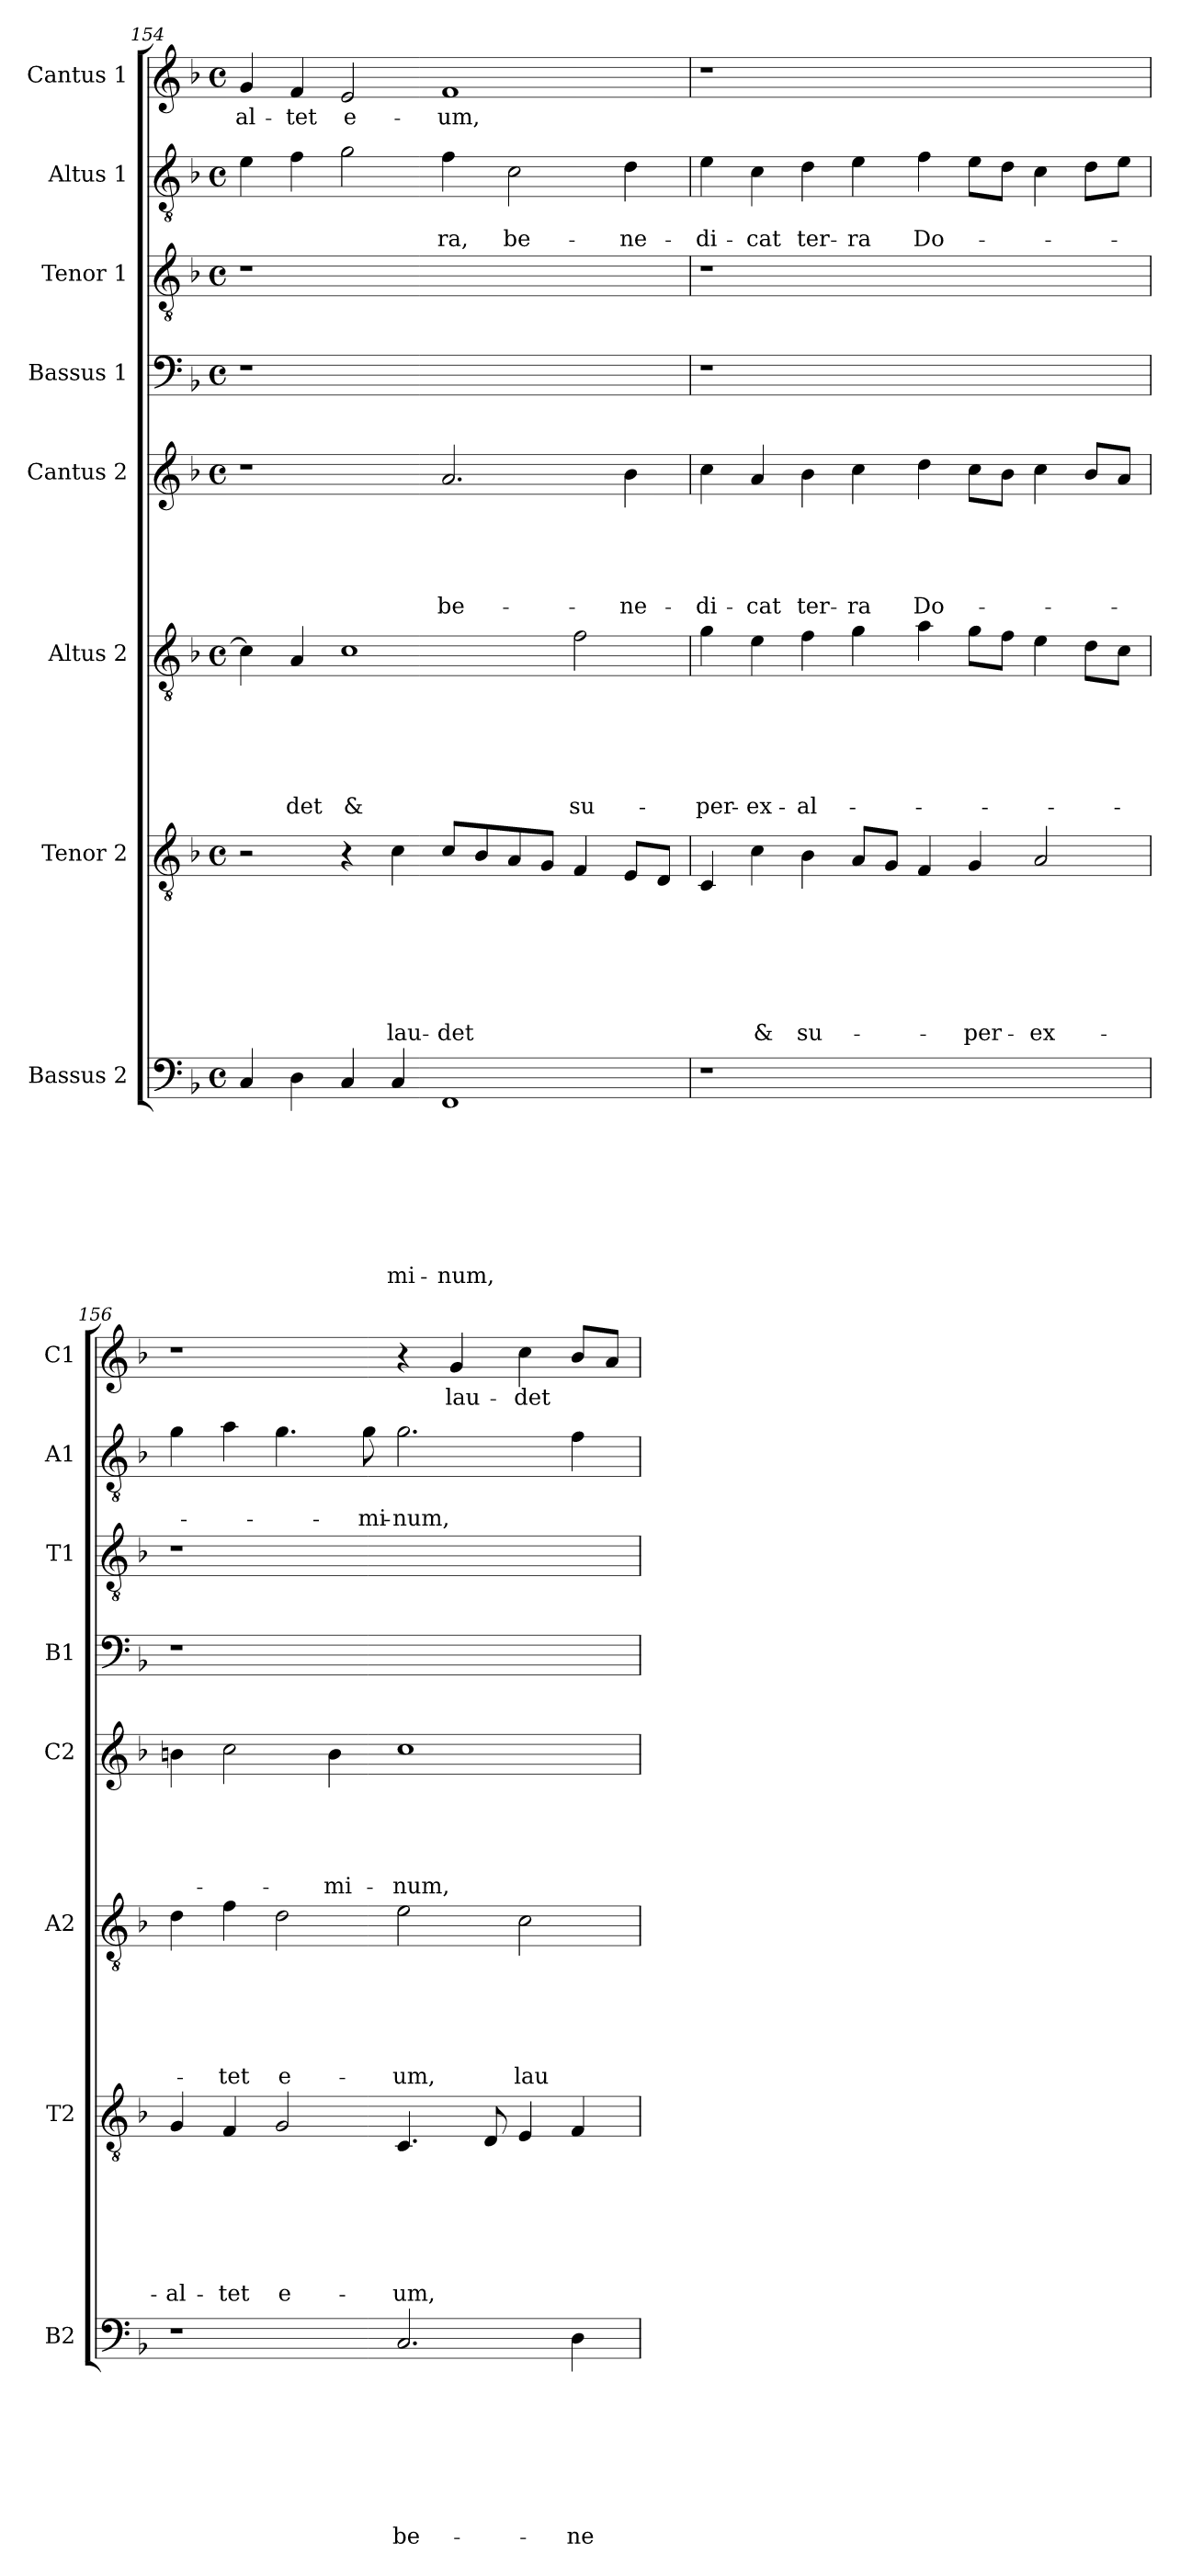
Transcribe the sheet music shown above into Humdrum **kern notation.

**kern	**text	**text	**text	**text	**text	**text	**text	**text	**kern	**text	**text	**text	**text	**text	**text	**text	**kern	**text	**text	**text	**text	**text	**text	**kern	**text	**text	**text	**text	**text	**kern	**kern	**kern	**text	**text	**kern	**text
*part8	*part8	*part8	*part8	*part8	*part8	*part8	*part8	*part8	*part7	*part7	*part7	*part7	*part7	*part7	*part7	*part7	*part6	*part6	*part6	*part6	*part6	*part6	*part6	*part5	*part5	*part5	*part5	*part5	*part5	*part4	*part3	*part2	*part2	*part2	*part1	*part1
*staff8	*staff8	*staff8	*staff8	*staff8	*staff8	*staff8	*staff8	*staff8	*staff7	*staff7	*staff7	*staff7	*staff7	*staff7	*staff7	*staff7	*staff6	*staff6	*staff6	*staff6	*staff6	*staff6	*staff6	*staff5	*staff5	*staff5	*staff5	*staff5	*staff5	*staff4	*staff3	*staff2	*staff2	*staff2	*staff1	*staff1
*I"Bassus 2	*	*	*	*	*	*	*	*	*I"Tenor 2	*	*	*	*	*	*	*	*I"Altus 2	*	*	*	*	*	*	*I"Cantus 2	*	*	*	*	*	*I"Bassus 1	*I"Tenor 1	*I"Altus 1	*	*	*I"Cantus 1	*
*I'B2	*	*	*	*	*	*	*	*	*I'T2	*	*	*	*	*	*	*	*I'A2	*	*	*	*	*	*	*I'C2	*	*	*	*	*	*I'B1	*I'T1	*I'A1	*	*	*I'C1	*
*clefF4	*	*	*	*	*	*	*	*	*clefGv2	*	*	*	*	*	*	*	*clefGv2	*	*	*	*	*	*	*clefG2	*	*	*	*	*	*clefF4	*clefGv2	*clefGv2	*	*	*clefG2	*
*k[b-]	*	*	*	*	*	*	*	*	*k[b-]	*	*	*	*	*	*	*	*k[b-]	*	*	*	*	*	*	*k[b-]	*	*	*	*	*	*k[b-]	*k[b-]	*k[b-]	*	*	*k[b-]	*
*d:	*	*	*	*	*	*	*	*	*d:	*	*	*	*	*	*	*	*d:	*	*	*	*	*	*	*d:	*	*	*	*	*	*d:	*d:	*d:	*	*	*d:	*
*M4/4	*	*	*	*	*	*	*	*	*M4/4	*	*	*	*	*	*	*	*M4/4	*	*	*	*	*	*	*M4/4	*	*	*	*	*	*M4/4	*M4/4	*M4/4	*	*	*M4/4	*
*met(c)	*	*	*	*	*	*	*	*	*met(c)	*	*	*	*	*	*	*	*met(c)	*	*	*	*	*	*	*met(c)	*	*	*	*	*	*met(c)	*met(c)	*met(c)	*	*	*met(c)	*
=154	=154	=154	=154	=154	=154	=154	=154	=154	=154	=154	=154	=154	=154	=154	=154	=154	=154	=154	=154	=154	=154	=154	=154	=154	=154	=154	=154	=154	=154	=154	=154	=154	=154	=154	=154	=154
4C/	.	.	.	.	.	.	.	.	2r	.	.	.	.	.	.	.	4c\]	.	.	.	.	.	.	1r	.	.	.	.	.	1r	1r	4e\	.	.	4g/	-al-
4D\	.	.	.	.	.	.	.	.	.	.	.	.	.	.	.	.	4A/	.	.	.	.	.	-det	.	.	.	.	.	.	.	.	4f\	.	.	4f/	-tet
4C/	.	.	.	.	.	.	.	.	4r	.	.	.	.	.	.	.	1c	.	.	.	.	.	&	.	.	.	.	.	.	.	.	2g\	.	.	2e/	e-
4C/	.	.	.	.	.	.	.	-mi-	4c\	.	.	.	.	.	.	lau-	.	.	.	.	.	.	.	.	.	.	.	.	.	.	.	.	.	.	.	.
1FF	.	.	.	.	.	.	.	-num,	8c/L	.	.	.	.	.	.	-det	.	.	.	.	.	.	.	2.a/	.	.	.	.	be-	1ryy	1ryy	4f\	.	-ra,	1f	-um,
.	.	.	.	.	.	.	.	.	8B-/	.	.	.	.	.	.	.	.	.	.	.	.	.	.	.	.	.	.	.	.	.	.	.	.	.	.	.
.	.	.	.	.	.	.	.	.	8A/	.	.	.	.	.	.	.	.	.	.	.	.	.	.	.	.	.	.	.	.	.	.	2c\	.	be-	.	.
.	.	.	.	.	.	.	.	.	8G/J	.	.	.	.	.	.	.	.	.	.	.	.	.	.	.	.	.	.	.	.	.	.	.	.	.	.	.
.	.	.	.	.	.	.	.	.	4F/	.	.	.	.	.	.	.	2f\	.	.	.	.	.	su-	.	.	.	.	.	.	.	.	.	.	.	.	.
.	.	.	.	.	.	.	.	.	8E/L	.	.	.	.	.	.	.	.	.	.	.	.	.	.	4b-\	.	.	.	.	-ne-	.	.	4d\	.	-ne-	.	.
.	.	.	.	.	.	.	.	.	8D/J	.	.	.	.	.	.	.	.	.	.	.	.	.	.	.	.	.	.	.	.	.	.	.	.	.	.	.
!!LO:PB:g=z
=155	=155	=155	=155	=155	=155	=155	=155	=155	=155	=155	=155	=155	=155	=155	=155	=155	=155	=155	=155	=155	=155	=155	=155	=155	=155	=155	=155	=155	=155	=155	=155	=155	=155	=155	=155	=155
1r	.	.	.	.	.	.	.	.	4C/	.	.	.	.	.	.	.	4g\	.	.	.	.	.	-per-	4cc\	.	.	.	.	-di-	1r	1r	4e\	.	-di-	1r	.
.	.	.	.	.	.	.	.	.	4c\	.	.	.	.	.	.	&	4e\	.	.	.	.	.	-ex-	4a/	.	.	.	.	-cat	.	.	4c\	.	-cat	.	.
.	.	.	.	.	.	.	.	.	4B-\	.	.	.	.	.	.	su-	4f\	.	.	.	.	.	-al-	4b-\	.	.	.	.	ter-	.	.	4d\	.	ter-	.	.
.	.	.	.	.	.	.	.	.	8A/L	.	.	.	.	.	.	.	4g\	.	.	.	.	.	.	4cc\	.	.	.	.	-ra	.	.	4e\	.	-ra	.	.
.	.	.	.	.	.	.	.	.	8G/J	.	.	.	.	.	.	.	.	.	.	.	.	.	.	.	.	.	.	.	.	.	.	.	.	.	.	.
1ryy	.	.	.	.	.	.	.	.	4F/	.	.	.	.	.	.	.	4a\	.	.	.	.	.	.	4dd\	.	.	.	.	Do-	1ryy	1ryy	4f\	.	Do-	1ryy	.
.	.	.	.	.	.	.	.	.	4G/	.	.	.	.	.	.	-per-	8g\L	.	.	.	.	.	.	8cc\L	.	.	.	.	.	.	.	8e\L	.	.	.	.
.	.	.	.	.	.	.	.	.	.	.	.	.	.	.	.	.	8f\J	.	.	.	.	.	.	8b-\J	.	.	.	.	.	.	.	8d\J	.	.	.	.
.	.	.	.	.	.	.	.	.	2A/	.	.	.	.	.	.	-ex-	4e\	.	.	.	.	.	.	4cc\	.	.	.	.	.	.	.	4c\	.	.	.	.
.	.	.	.	.	.	.	.	.	.	.	.	.	.	.	.	.	8d\L	.	.	.	.	.	.	8b-/L	.	.	.	.	.	.	.	8d\L	.	.	.	.
.	.	.	.	.	.	.	.	.	.	.	.	.	.	.	.	.	8c\J	.	.	.	.	.	.	8a/J	.	.	.	.	.	.	.	8e\J	.	.	.	.
=156	=156	=156	=156	=156	=156	=156	=156	=156	=156	=156	=156	=156	=156	=156	=156	=156	=156	=156	=156	=156	=156	=156	=156	=156	=156	=156	=156	=156	=156	=156	=156	=156	=156	=156	=156	=156
1r	.	.	.	.	.	.	.	.	4G/	.	.	.	.	.	.	-al-	4d\	.	.	.	.	.	.	4bn\	.	.	.	.	.	1r	1r	4g\	.	.	1r	.
.	.	.	.	.	.	.	.	.	4F/	.	.	.	.	.	.	-tet	4f\	.	.	.	.	.	-tet	2cc\	.	.	.	.	.	.	.	4a\	.	.	.	.
.	.	.	.	.	.	.	.	.	2G/	.	.	.	.	.	.	e-	2d\	.	.	.	.	.	e-	.	.	.	.	.	.	.	.	4.g\	.	.	.	.
.	.	.	.	.	.	.	.	.	.	.	.	.	.	.	.	.	.	.	.	.	.	.	.	4b\	.	.	.	.	-mi-	.	.	.	.	.	.	.
.	.	.	.	.	.	.	.	.	.	.	.	.	.	.	.	.	.	.	.	.	.	.	.	.	.	.	.	.	.	.	.	8g\	.	-mi-	.	.
2.C/	.	.	.	.	.	.	.	be-	4.C/	.	.	.	.	.	.	-um,	2e\	.	.	.	.	.	-um,	1cc	.	.	.	.	-num,	1ryy	1ryy	2.g\	.	-num,	4r	.
.	.	.	.	.	.	.	.	.	.	.	.	.	.	.	.	.	.	.	.	.	.	.	.	.	.	.	.	.	.	.	.	.	.	.	4g/	lau-
.	.	.	.	.	.	.	.	.	8D/	.	.	.	.	.	.	.	.	.	.	.	.	.	.	.	.	.	.	.	.	.	.	.	.	.	.	.
.	.	.	.	.	.	.	.	.	4E/	.	.	.	.	.	.	.	2c\	.	.	.	.	.	lau-	.	.	.	.	.	.	.	.	.	.	.	4cc\	-det
4D\	.	.	.	.	.	.	.	-ne-	4F/	.	.	.	.	.	.	.	.	.	.	.	.	.	.	.	.	.	.	.	.	.	.	4f\	.	.	8b-/L	.
.	.	.	.	.	.	.	.	.	.	.	.	.	.	.	.	.	.	.	.	.	.	.	.	.	.	.	.	.	.	.	.	.	.	.	8a/J	.
=	=	=	=	=	=	=	=	=	=	=	=	=	=	=	=	=	=	=	=	=	=	=	=	=	=	=	=	=	=	=	=	=	=	=	=	=
*-	*-	*-	*-	*-	*-	*-	*-	*-	*-	*-	*-	*-	*-	*-	*-	*-	*-	*-	*-	*-	*-	*-	*-	*-	*-	*-	*-	*-	*-	*-	*-	*-	*-	*-	*-	*-
